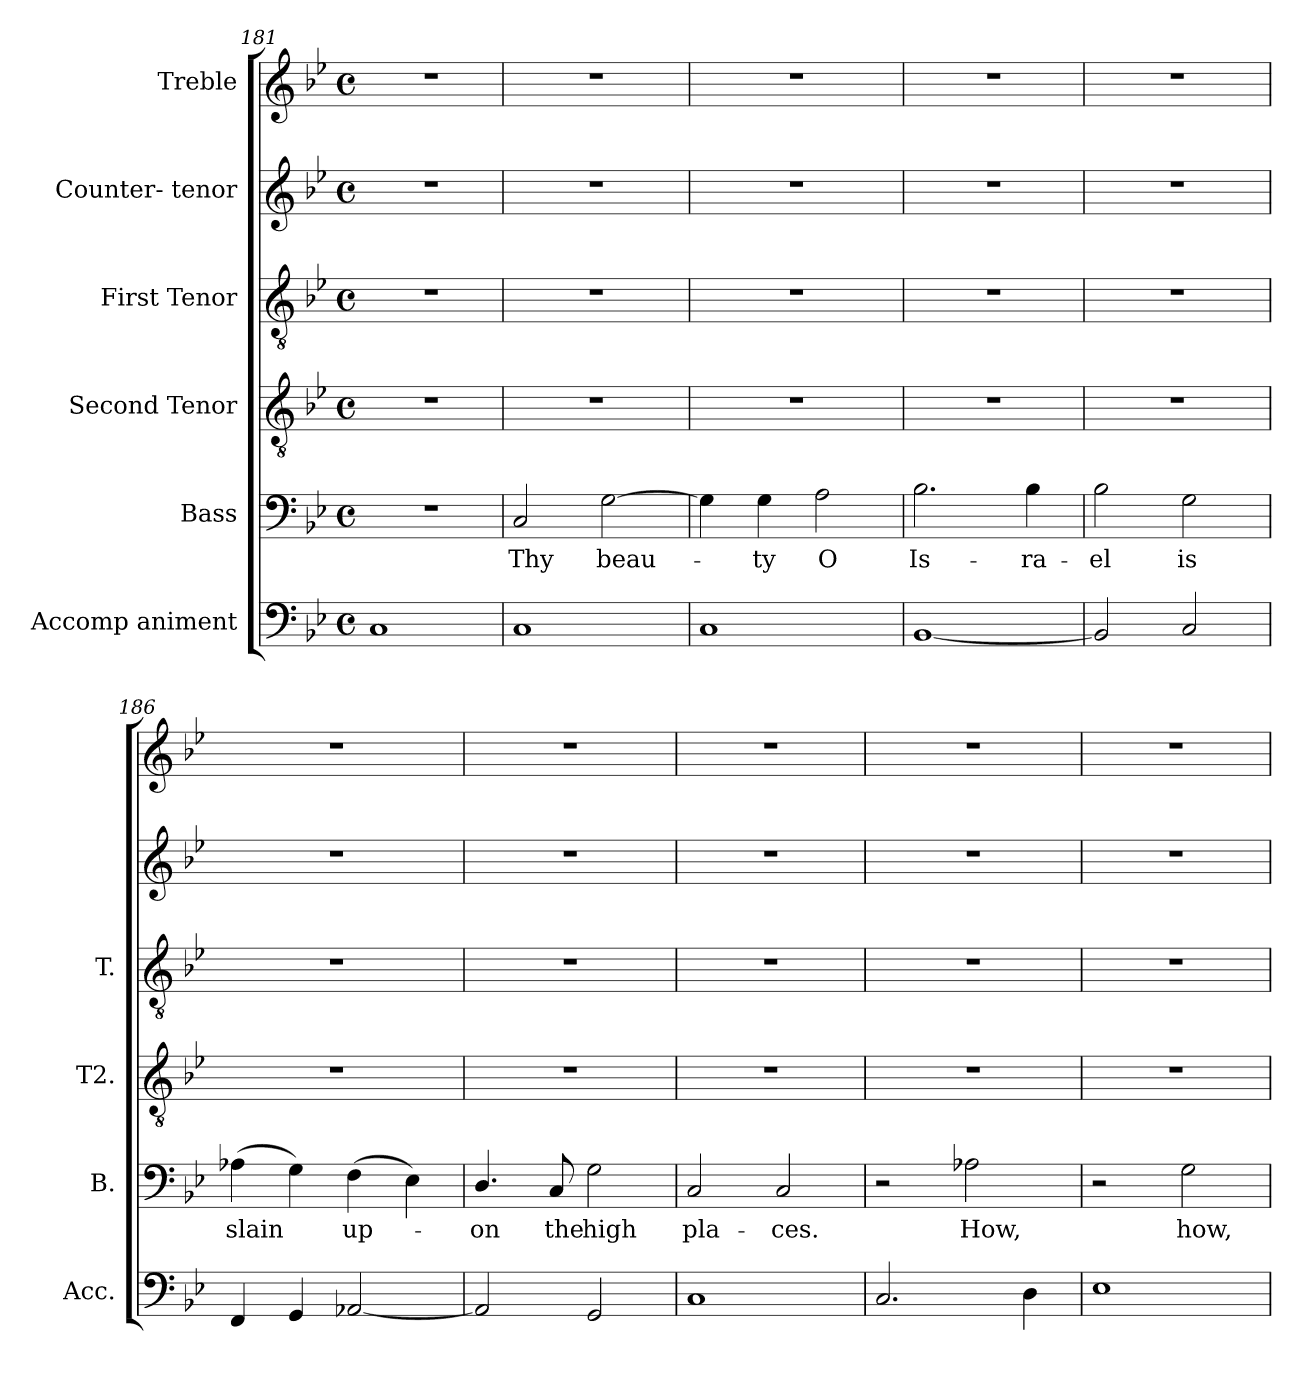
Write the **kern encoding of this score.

**kern	**kern	**text	**kern	**kern	**kern	**kern
*part6	*part5	*part5	*part4	*part3	*part2	*part1
*staff6	*staff5	*staff5	*staff4	*staff3	*staff2	*staff1
*I"Accomp animent	*I"Bass	*	*I"Second Tenor	*I"First Tenor	*I"Counter- tenor	*I"Treble
*I'Acc.	*I'B.	*	*I'T2.	*I'T.	*	*
!!LO:LB:g=z
*clefF4	*clefF4	*	*clefGv2	*clefGv2	*clefG2	*clefG2
*	*	*	*ITrd7c12	*ITrd7c12	*	*
*k[b-e-]	*k[b-e-]	*	*k[b-e-]	*k[b-e-]	*k[b-e-]	*k[b-e-]
*B-:	*B-:	*	*B-:	*B-:	*B-:	*B-:
*M4/4	*M4/4	*	*M4/4	*M4/4	*M4/4	*M4/4
*met(c)	*met(c)	*	*met(c)	*met(c)	*met(c)	*met(c)
=181	=181	=181	=181	=181	=181	=181
1Ci	1r	.	1r	1r	1r	1r
=182	=182	=182	=182	=182	=182	=182
!	!	!LO:LY:b:color=#000000	!	!	!	!
1Ci	2Ci/	Thy	1r	1r	1r	1r
!	!	!LO:LY:b:color=#000000	!	!	!	!
.	[2Gi\	beau-	.	.	.	.
=183	=183	=183	=183	=183	=183	=183
1Ci	4Gi\]	.	1r	1r	1r	1r
!	!	!LO:LY:b:color=#000000	!	!	!	!
.	4Gi\	-ty	.	.	.	.
!	!	!LO:LY:b:color=#000000	!	!	!	!
.	2Ai\	O	.	.	.	.
=184	=184	=184	=184	=184	=184	=184
!	!	!LO:LY:b:color=#000000	!	!	!	!
[1BB-i	2.B-i\	Is-	1r	1r	1r	1r
!	!	!LO:LY:b:color=#000000	!	!	!	!
.	4B-i\	-ra-	.	.	.	.
=185	=185	=185	=185	=185	=185	=185
!	!	!LO:LY:b:color=#000000	!	!	!	!
2BB-i/]	2B-i\	-el	1r	1r	1r	1r
!	!	!LO:LY:b:color=#000000	!	!	!	!
2Ci/	2Gi\	is	.	.	.	.
=186	=186	=186	=186	=186	=186	=186
!	!	!LO:LY:b:color=#000000	!	!	!	!
4FFi/	(4A-Xi\	slain	1r	1r	1r	1r
4GGi/	4Gi\)	.	.	.	.	.
!	!	!LO:LY:b:color=#000000	!	!	!	!
[2AA-Xi/	(4Fi\	up-	.	.	.	.
.	4E-i\)	.	.	.	.	.
=187	=187	=187	=187	=187	=187	=187
!	!	!LO:LY:b:color=#000000	!	!	!	!
2AA-i/]	4.Di/	-on	1r	1r	1r	1r
!	!	!LO:LY:b:color=#000000	!	!	!	!
.	8Ci/	the	.	.	.	.
!	!	!LO:LY:b:color=#000000	!	!	!	!
2GGi/	2Gi\	high	.	.	.	.
=188	=188	=188	=188	=188	=188	=188
!	!	!LO:LY:b:color=#000000	!	!	!	!
1Ci	2Ci/	pla-	1r	1r	1r	1r
!	!	!LO:LY:b:color=#000000	!	!	!	!
.	2Ci/	-ces.	.	.	.	.
!!LO:LB:g=z
=189	=189	=189	=189	=189	=189	=189
2.Ci/	2r	.	1r	1r	1r	1r
!	!	!LO:LY:b:color=#000000	!	!	!	!
.	2A-Xi\	How,	.	.	.	.
4Di\	.	.	.	.	.	.
=190	=190	=190	=190	=190	=190	=190
1E-i	2r	.	1r	1r	1r	1r
!	!	!LO:LY:b:color=#000000	!	!	!	!
.	2Gi\	how,	.	.	.	.
=	=	=	=	=	=	=
*-	*-	*-	*-	*-	*-	*-
